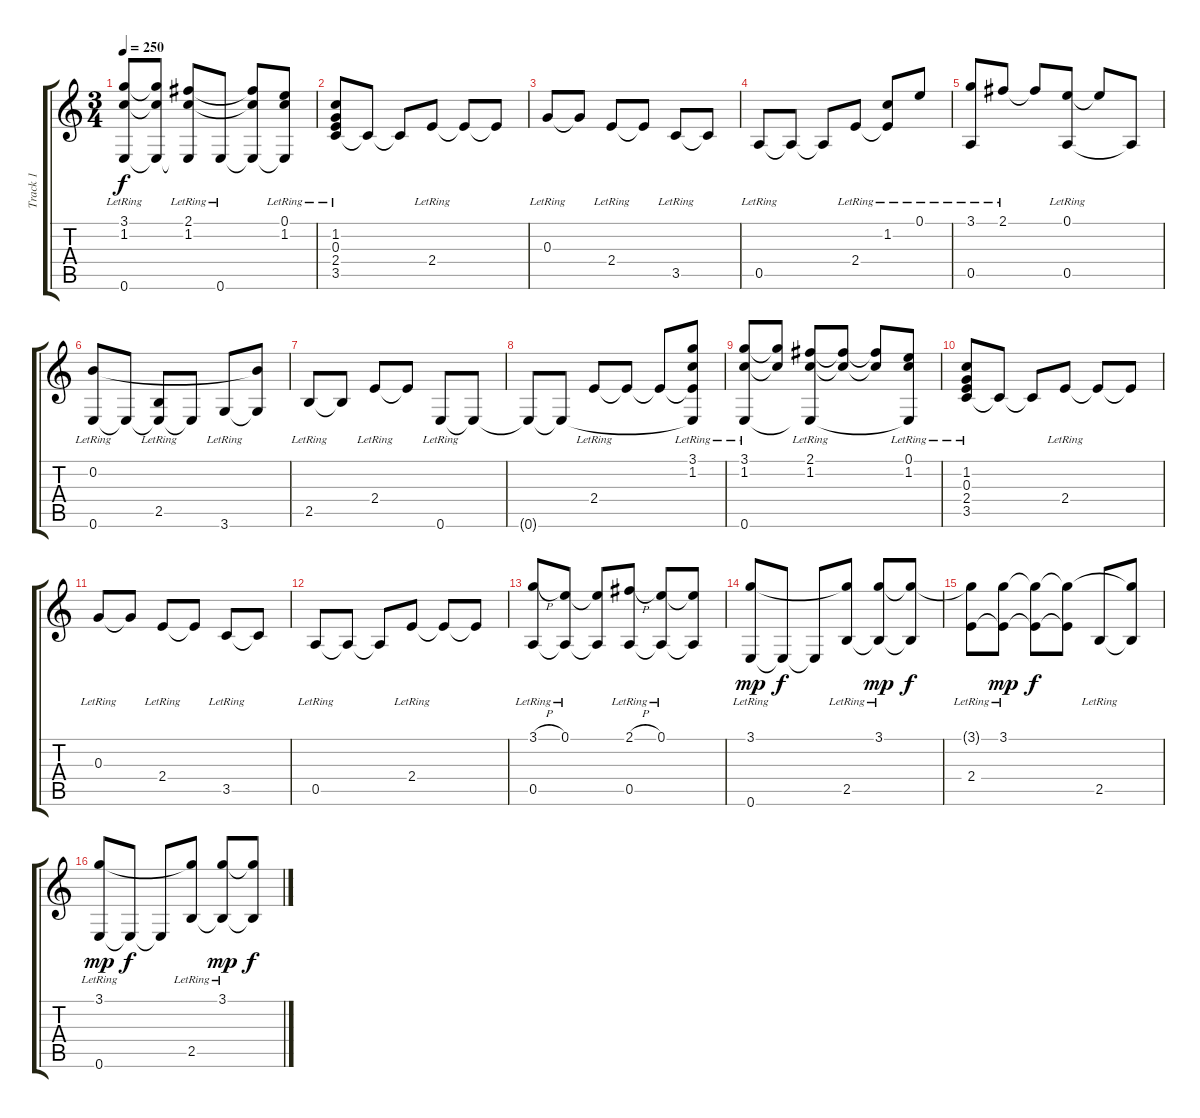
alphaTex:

\track ("Track 1" "Track 1") {instrument acousticguitarnylon}
\staff {score tabs}
\tuning (E4 B3 G3 D3 A2 E2) {hide}
\ts (3 4)
\tempo 250
\clef g2
\ks c
(3.1{lr} 1.2{lr} 0.6{lr}).8{dy f} (3.1{t} 1.2{t} 0.6{t}).8 (2.1{lr} 1.2{lr} 0.6{t}).8 0.6{lr}.8 (2.1{t} 1.2{t} 0.6{t}).8 (0.1{lr} 1.2{lr} 0.6{t}).8 |
(1.2{lr} 0.3{lr} 2.4{lr} 3.5{lr}).8 3.5{t}.8 3.5{t}.8 2.4{lr}.8 2.4{t}.8 2.4{t}.8 |
0.3{lr}.8 0.3{t}.8 2.4{lr}.8 2.4{t}.8 3.5{lr}.8 3.5{t}.8 |
0.5{lr}.8 0.5{t}.8 0.5{t}.8 2.4{lr}.8 (1.2{lr} 2.4{t}).8 0.1{lr}.8 |
(3.1{lr} 0.5{lr}).8 2.1{lr}.8 2.1{t}.8 (0.1{lr} 0.5{lr}).8 0.1{t}.8 0.5{t}.8 |
(0.2{lr} 0.6{lr}).8 0.6{t}.8 (2.5{lr} 0.6{t}).8 0.6{t}.8 3.6{lr}.8 (0.2{t} 3.6{t}).8 |
2.5{lr}.8 2.5{t}.8 2.4{lr}.8 2.4{t}.8 0.6{lr}.8 0.6{t}.8 |
0.6{t}.8 0.6{t}.8 2.4{lr}.8 2.4{t}.8 2.4{t}.8 (3.1{lr} 1.2{lr} 2.4{t} 0.6{t}).8 |
(3.1{lr} 1.2{lr} 0.6{lr}).8 (3.1{t} 1.2{t}).8 (2.1{lr} 1.2{lr} 0.6{t}).8 (2.1{t} 1.2{t}).8 (2.1{t} 1.2{t}).8 (0.1{lr} 1.2{lr} 0.6{t}).8 |
(1.2{lr} 0.3{lr} 2.4{lr} 3.5{lr}).8 3.5{t}.8 3.5{t}.8 2.4{lr}.8 2.4{t}.8 2.4{t}.8 |
0.3{lr}.8 0.3{t}.8 2.4{lr}.8 2.4{t}.8 3.5{lr}.8 3.5{t}.8 |
0.5{lr}.8 0.5{t}.8 0.5{t}.8 2.4{lr}.8 2.4{t}.8 2.4{t}.8 |
(3.1{h lr} 0.5{lr}).8 (0.1{lr} 0.5{t}).8 (0.1{t} 0.5{t}).8 (2.1{h lr} 0.5{lr}).8 (0.1{lr} 0.5{t}).8 (0.1{t} 0.5{t}).8 |
(3.1{lr} 0.6{lr}).8{dy mp} 0.6{t}.8{dy f} 0.6{t}.8 (3.1{t} 2.5{lr}).8 (3.1{lr} 2.5{t}).8{dy mp} (3.1{t} 2.5{t}).8{dy f} |
(3.1{t} 2.4{lr}).8 (3.1{lr} 2.4{t}).8{dy mp} (3.1{t} 2.4{t}).8{dy f} (3.1{t} 2.4{t}).8 2.5{lr}.8 (3.1{t} 2.5{t}).8 |
(3.1{lr} 0.6{lr}).8{dy mp} 0.6{t}.8{dy f} 0.6{t}.8 (3.1{t} 2.5{lr}).8 (3.1{lr} 2.5{t}).8{dy mp} (3.1{t} 2.5{t}).8{dy f}
